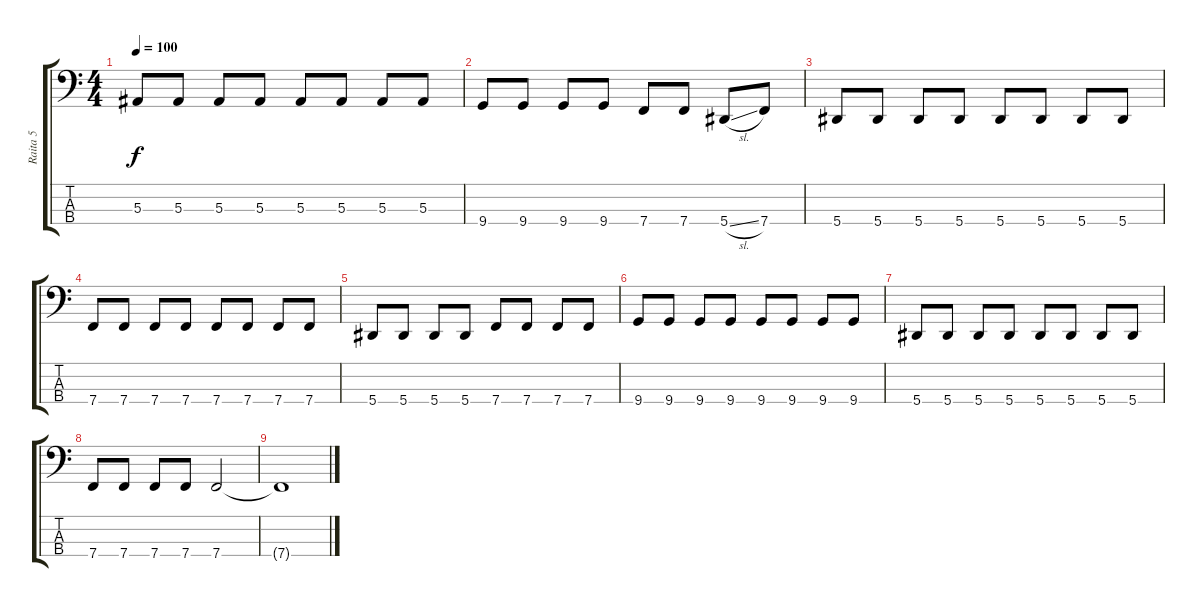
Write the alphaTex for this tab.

\track ("Raita 5" "Raita 5") {instrument slapbass1}
\staff {score tabs}
\tuning (Eb2 Bb1 F1 Bb0) {hide}
\ts (4 4)
\tempo 100
\clef f4
\ks c
5.3.8{dy f} 5.3.8 5.3.8 5.3.8 5.3.8 5.3.8 5.3.8 5.3.8 |
9.4.8 9.4.8 9.4.8 9.4.8 7.4.8 7.4.8 5.4{sl}.8 7.4.8 |
5.4.8 5.4.8 5.4.8 5.4.8 5.4.8 5.4.8 5.4.8 5.4.8 |
7.4.8 7.4.8 7.4.8 7.4.8 7.4.8 7.4.8 7.4.8 7.4.8 |
5.4.8 5.4.8 5.4.8 5.4.8 7.4.8 7.4.8 7.4.8 7.4.8 |
9.4.8 9.4.8 9.4.8 9.4.8 9.4.8 9.4.8 9.4.8 9.4.8 |
5.4.8 5.4.8 5.4.8 5.4.8 5.4.8 5.4.8 5.4.8 5.4.8 |
7.4.8 7.4.8 7.4.8 7.4.8 7.4.2 |
7.4{t}.1
